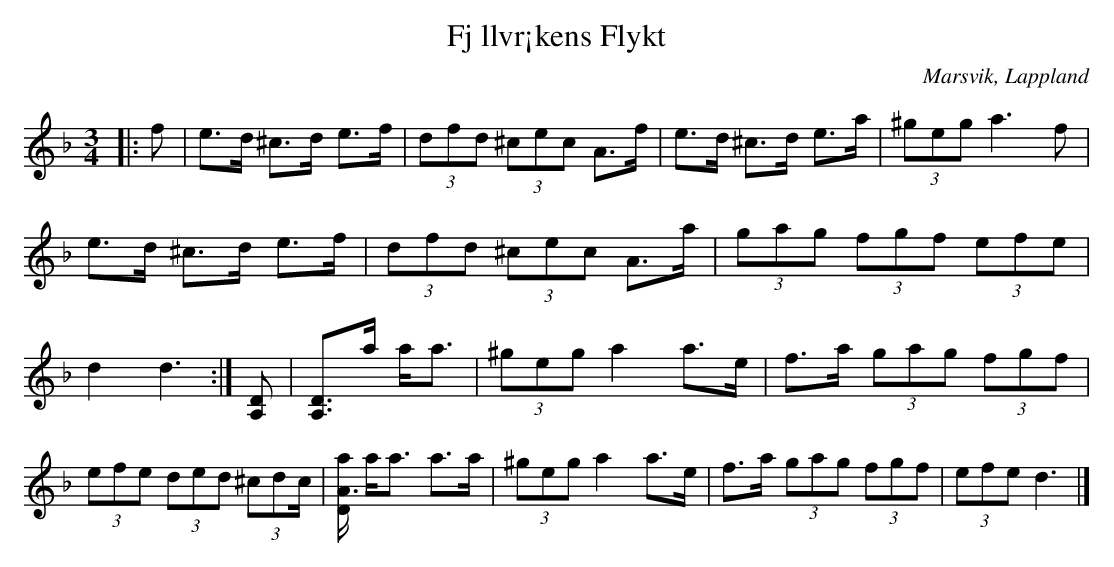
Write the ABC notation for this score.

X:1
T:Fj llvr¡kens Flykt
O:Marsvik, Lappland
M:3/4
L:1/16
K:Dm
|: f2 | e3d ^c3d e3f | (3d2f2d2 (3^c2e2c2 A3f | e3d ^c3d e3a |(3^g2e2g2 a6 f2 | e3d ^c3d e3f | (3d2f2d2 (3^c2e2c2 A3a | (3g2a2g2 (3f2g2f2 (3e2f2e2 | d4 d6:| [A,2D2] | [A,3D3]a aa3 |(3^g2e2g2 a4 a3e | f3a (3g2a2g2 (3f2g2f2 | (3e2f2e2 (3d2e2d2 (3^c2d2c | [DA3a] aa3 a3a | (3^g2e2g2 a4 a3e | f3a (3g2a2g2 (3f2g2f2 | (3e2f2e2  d6|]
